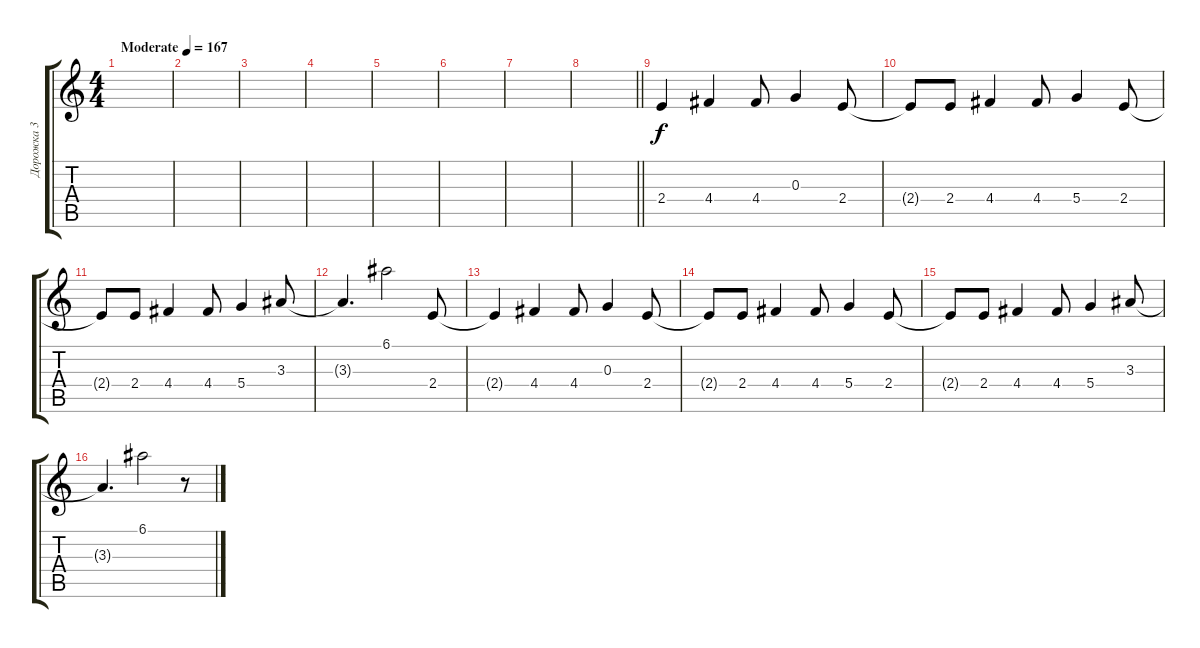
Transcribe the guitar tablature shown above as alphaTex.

\track ("Дорожка 3" "Дорожка 3") {instrument overdrivenguitar}
\staff {score tabs}
\tuning (E4 B3 G3 D3 A2 E2) {hide}
\ts (4 4)
\tempo (167 "Moderate")
\clef g2
\ks c
|
|
|
|
|
|
|
\barLineRight lightlight
|
2.4.4 4.4.4 4.4.8 0.3.4 2.4.8 |
2.4{t}.8 2.4.8 4.4.4 4.4.8 5.4.4 2.4.8 |
2.4{t}.8 2.4.8 4.4.4 4.4.8 5.4.4 3.3.8 |
3.3{t}.4{d} 6.1.2 2.4.8 |
2.4{t}.4 4.4.4 4.4.8 0.3.4 2.4.8 |
2.4{t}.8 2.4.8 4.4.4 4.4.8 5.4.4 2.4.8 |
2.4{t}.8 2.4.8 4.4.4 4.4.8 5.4.4 3.3.8 |
3.3{t}.4{d} 6.1.2 r.8
